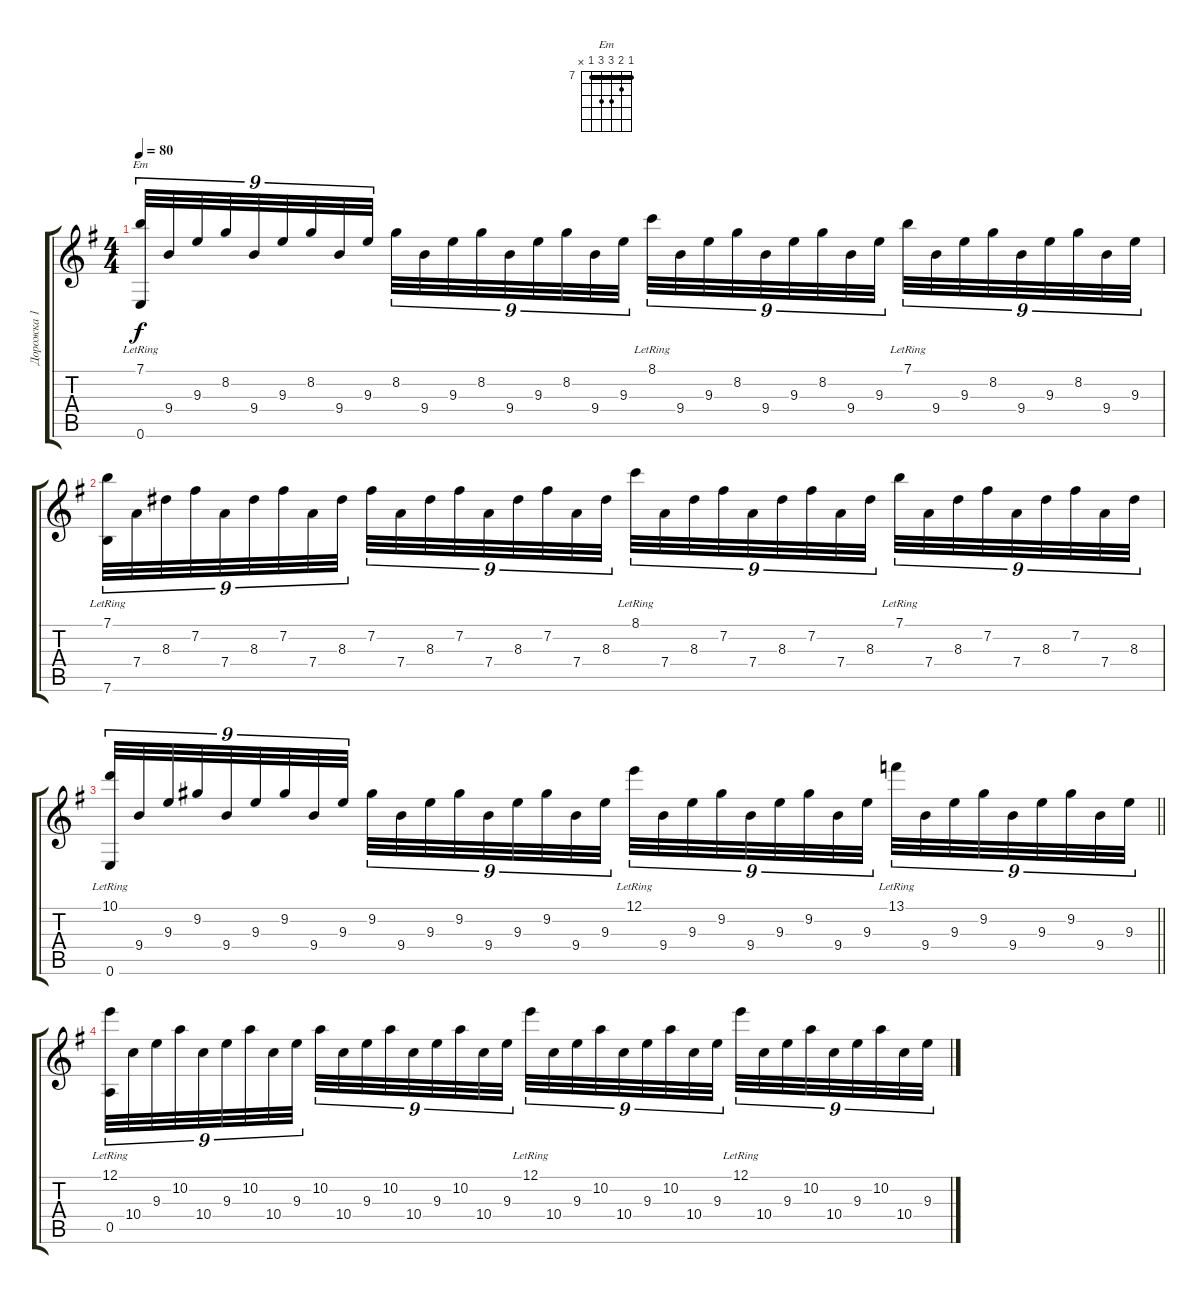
\track ("Дорожка 1" "Дорожка 1") {instrument acousticguitarsteel}
\staff {score tabs}
\tuning (E4 B3 G3 D3 A2 E2) {hide}
\chord ("Em" 7 8 9 9 7 x) {firstfret 7 barre 7}
\ts (4 4)
\tempo 80
\clef g2
\ks eminor
(7.1{lr} 0.6{lr}).32{tu (9 8) ch "Em" dy f} 9.4.32{tu (9 8)} 9.3.32{tu (9 8)} 8.2.32{tu (9 8)} 9.4.32{tu (9 8)} 9.3.32{tu (9 8)} 8.2.32{tu (9 8)} 9.4.32{tu (9 8)} 9.3.32{tu (9 8)} 8.2.32{tu (9 8)} 9.4.32{tu (9 8)} 9.3.32{tu (9 8)} 8.2.32{tu (9 8)} 9.4.32{tu (9 8)} 9.3.32{tu (9 8)} 8.2.32{tu (9 8)} 9.4.32{tu (9 8)} 9.3.32{tu (9 8)} 8.1{lr}.32{tu (9 8)} 9.4.32{tu (9 8)} 9.3.32{tu (9 8)} 8.2.32{tu (9 8)} 9.4.32{tu (9 8)} 9.3.32{tu (9 8)} 8.2.32{tu (9 8)} 9.4.32{tu (9 8)} 9.3.32{tu (9 8)} 7.1{lr}.32{tu (9 8)} 9.4.32{tu (9 8)} 9.3.32{tu (9 8)} 8.2.32{tu (9 8)} 9.4.32{tu (9 8)} 9.3.32{tu (9 8)} 8.2.32{tu (9 8)} 9.4.32{tu (9 8)} 9.3.32{tu (9 8)} |
(7.1{lr} 7.6{lr}).32{tu (9 8)} 7.4.32{tu (9 8)} 8.3.32{tu (9 8)} 7.2.32{tu (9 8)} 7.4.32{tu (9 8)} 8.3.32{tu (9 8)} 7.2.32{tu (9 8)} 7.4.32{tu (9 8)} 8.3.32{tu (9 8)} 7.2.32{tu (9 8)} 7.4.32{tu (9 8)} 8.3.32{tu (9 8)} 7.2.32{tu (9 8)} 7.4.32{tu (9 8)} 8.3.32{tu (9 8)} 7.2.32{tu (9 8)} 7.4.32{tu (9 8)} 8.3.32{tu (9 8)} 8.1{lr}.32{tu (9 8)} 7.4.32{tu (9 8)} 8.3.32{tu (9 8)} 7.2.32{tu (9 8)} 7.4.32{tu (9 8)} 8.3.32{tu (9 8)} 7.2.32{tu (9 8)} 7.4.32{tu (9 8)} 8.3.32{tu (9 8)} 7.1{lr}.32{tu (9 8)} 7.4.32{tu (9 8)} 8.3.32{tu (9 8)} 7.2.32{tu (9 8)} 7.4.32{tu (9 8)} 8.3.32{tu (9 8)} 7.2.32{tu (9 8)} 7.4.32{tu (9 8)} 8.3.32{tu (9 8)} |
\barLineRight lightlight
(10.1{lr} 0.6{lr}).32{tu (9 8)} 9.4.32{tu (9 8)} 9.3.32{tu (9 8)} 9.2.32{tu (9 8)} 9.4.32{tu (9 8)} 9.3.32{tu (9 8)} 9.2.32{tu (9 8)} 9.4.32{tu (9 8)} 9.3.32{tu (9 8)} 9.2.32{tu (9 8)} 9.4.32{tu (9 8)} 9.3.32{tu (9 8)} 9.2.32{tu (9 8)} 9.4.32{tu (9 8)} 9.3.32{tu (9 8)} 9.2.32{tu (9 8)} 9.4.32{tu (9 8)} 9.3.32{tu (9 8)} 12.1{lr}.32{tu (9 8)} 9.4.32{tu (9 8)} 9.3.32{tu (9 8)} 9.2.32{tu (9 8)} 9.4.32{tu (9 8)} 9.3.32{tu (9 8)} 9.2.32{tu (9 8)} 9.4.32{tu (9 8)} 9.3.32{tu (9 8)} 13.1{lr}.32{tu (9 8)} 9.4.32{tu (9 8)} 9.3.32{tu (9 8)} 9.2.32{tu (9 8)} 9.4.32{tu (9 8)} 9.3.32{tu (9 8)} 9.2.32{tu (9 8)} 9.4.32{tu (9 8)} 9.3.32{tu (9 8)} |
\section ("" "")
(12.1{lr} 0.5{lr}).32{tu (9 8) volume 14} 10.4.32{tu (9 8)} 9.3.32{tu (9 8)} 10.2.32{tu (9 8)} 10.4.32{tu (9 8)} 9.3.32{tu (9 8)} 10.2.32{tu (9 8)} 10.4.32{tu (9 8)} 9.3.32{tu (9 8)} 10.2.32{tu (9 8)} 10.4.32{tu (9 8)} 9.3.32{tu (9 8)} 10.2.32{tu (9 8)} 10.4.32{tu (9 8)} 9.3.32{tu (9 8)} 10.2.32{tu (9 8)} 10.4.32{tu (9 8)} 9.3.32{tu (9 8)} 12.1{lr}.32{tu (9 8)} 10.4.32{tu (9 8)} 9.3.32{tu (9 8)} 10.2.32{tu (9 8)} 10.4.32{tu (9 8)} 9.3.32{tu (9 8)} 10.2.32{tu (9 8)} 10.4.32{tu (9 8)} 9.3.32{tu (9 8)} 12.1{lr}.32{tu (9 8)} 10.4.32{tu (9 8)} 9.3.32{tu (9 8)} 10.2.32{tu (9 8)} 10.4.32{tu (9 8)} 9.3.32{tu (9 8)} 10.2.32{tu (9 8)} 10.4.32{tu (9 8)} 9.3.32{tu (9 8)}
